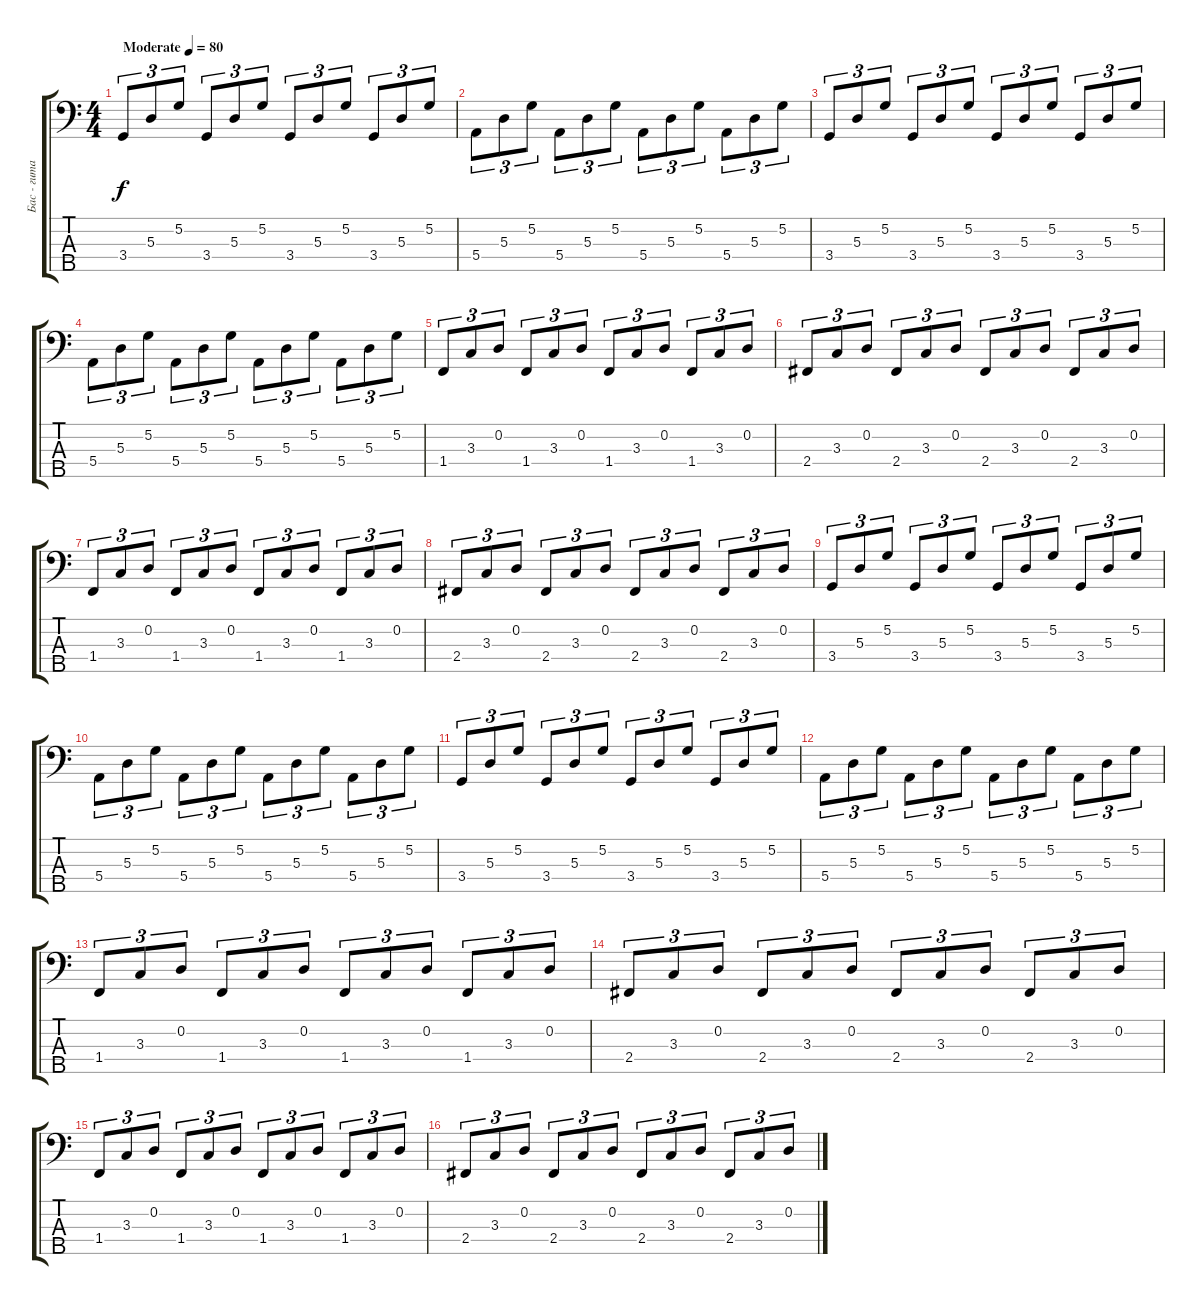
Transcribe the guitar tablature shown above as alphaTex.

\track ("Бас - гитара" "Бас - гита") {instrument electricbassfinger}
\staff {score tabs}
\tuning (G2 D2 A1 E1 B0) {hide}
\ts (4 4)
\tempo (80 "Moderate")
\clef f4
\ks c
3.4.8{tu (3 2) dy f instrument electricbassfinger} 5.3.8{tu (3 2)} 5.2.8{tu (3 2)} 3.4.8{tu (3 2)} 5.3.8{tu (3 2)} 5.2.8{tu (3 2)} 3.4.8{tu (3 2)} 5.3.8{tu (3 2)} 5.2.8{tu (3 2)} 3.4.8{tu (3 2)} 5.3.8{tu (3 2)} 5.2.8{tu (3 2)} |
5.4.8{tu (3 2)} 5.3.8{tu (3 2)} 5.2.8{tu (3 2)} 5.4.8{tu (3 2)} 5.3.8{tu (3 2)} 5.2.8{tu (3 2)} 5.4.8{tu (3 2)} 5.3.8{tu (3 2)} 5.2.8{tu (3 2)} 5.4.8{tu (3 2)} 5.3.8{tu (3 2)} 5.2.8{tu (3 2)} |
3.4.8{tu (3 2)} 5.3.8{tu (3 2)} 5.2.8{tu (3 2)} 3.4.8{tu (3 2)} 5.3.8{tu (3 2)} 5.2.8{tu (3 2)} 3.4.8{tu (3 2)} 5.3.8{tu (3 2)} 5.2.8{tu (3 2)} 3.4.8{tu (3 2)} 5.3.8{tu (3 2)} 5.2.8{tu (3 2)} |
5.4.8{tu (3 2)} 5.3.8{tu (3 2)} 5.2.8{tu (3 2)} 5.4.8{tu (3 2)} 5.3.8{tu (3 2)} 5.2.8{tu (3 2)} 5.4.8{tu (3 2)} 5.3.8{tu (3 2)} 5.2.8{tu (3 2)} 5.4.8{tu (3 2)} 5.3.8{tu (3 2)} 5.2.8{tu (3 2)} |
1.4.8{tu (3 2)} 3.3.8{tu (3 2)} 0.2.8{tu (3 2)} 1.4.8{tu (3 2)} 3.3.8{tu (3 2)} 0.2.8{tu (3 2)} 1.4.8{tu (3 2)} 3.3.8{tu (3 2)} 0.2.8{tu (3 2)} 1.4.8{tu (3 2)} 3.3.8{tu (3 2)} 0.2.8{tu (3 2)} |
2.4.8{tu (3 2)} 3.3.8{tu (3 2)} 0.2.8{tu (3 2)} 2.4.8{tu (3 2)} 3.3.8{tu (3 2)} 0.2.8{tu (3 2)} 2.4.8{tu (3 2)} 3.3.8{tu (3 2)} 0.2.8{tu (3 2)} 2.4.8{tu (3 2)} 3.3.8{tu (3 2)} 0.2.8{tu (3 2)} |
1.4.8{tu (3 2)} 3.3.8{tu (3 2)} 0.2.8{tu (3 2)} 1.4.8{tu (3 2)} 3.3.8{tu (3 2)} 0.2.8{tu (3 2)} 1.4.8{tu (3 2)} 3.3.8{tu (3 2)} 0.2.8{tu (3 2)} 1.4.8{tu (3 2)} 3.3.8{tu (3 2)} 0.2.8{tu (3 2)} |
2.4.8{tu (3 2)} 3.3.8{tu (3 2)} 0.2.8{tu (3 2)} 2.4.8{tu (3 2)} 3.3.8{tu (3 2)} 0.2.8{tu (3 2)} 2.4.8{tu (3 2)} 3.3.8{tu (3 2)} 0.2.8{tu (3 2)} 2.4.8{tu (3 2)} 3.3.8{tu (3 2)} 0.2.8{tu (3 2)} |
3.4.8{tu (3 2)} 5.3.8{tu (3 2)} 5.2.8{tu (3 2)} 3.4.8{tu (3 2)} 5.3.8{tu (3 2)} 5.2.8{tu (3 2)} 3.4.8{tu (3 2)} 5.3.8{tu (3 2)} 5.2.8{tu (3 2)} 3.4.8{tu (3 2)} 5.3.8{tu (3 2)} 5.2.8{tu (3 2)} |
5.4.8{tu (3 2)} 5.3.8{tu (3 2)} 5.2.8{tu (3 2)} 5.4.8{tu (3 2)} 5.3.8{tu (3 2)} 5.2.8{tu (3 2)} 5.4.8{tu (3 2)} 5.3.8{tu (3 2)} 5.2.8{tu (3 2)} 5.4.8{tu (3 2)} 5.3.8{tu (3 2)} 5.2.8{tu (3 2)} |
3.4.8{tu (3 2)} 5.3.8{tu (3 2)} 5.2.8{tu (3 2)} 3.4.8{tu (3 2)} 5.3.8{tu (3 2)} 5.2.8{tu (3 2)} 3.4.8{tu (3 2)} 5.3.8{tu (3 2)} 5.2.8{tu (3 2)} 3.4.8{tu (3 2)} 5.3.8{tu (3 2)} 5.2.8{tu (3 2)} |
5.4.8{tu (3 2)} 5.3.8{tu (3 2)} 5.2.8{tu (3 2)} 5.4.8{tu (3 2)} 5.3.8{tu (3 2)} 5.2.8{tu (3 2)} 5.4.8{tu (3 2)} 5.3.8{tu (3 2)} 5.2.8{tu (3 2)} 5.4.8{tu (3 2)} 5.3.8{tu (3 2)} 5.2.8{tu (3 2)} |
1.4.8{tu (3 2)} 3.3.8{tu (3 2)} 0.2.8{tu (3 2)} 1.4.8{tu (3 2)} 3.3.8{tu (3 2)} 0.2.8{tu (3 2)} 1.4.8{tu (3 2)} 3.3.8{tu (3 2)} 0.2.8{tu (3 2)} 1.4.8{tu (3 2)} 3.3.8{tu (3 2)} 0.2.8{tu (3 2)} |
2.4.8{tu (3 2)} 3.3.8{tu (3 2)} 0.2.8{tu (3 2)} 2.4.8{tu (3 2)} 3.3.8{tu (3 2)} 0.2.8{tu (3 2)} 2.4.8{tu (3 2)} 3.3.8{tu (3 2)} 0.2.8{tu (3 2)} 2.4.8{tu (3 2)} 3.3.8{tu (3 2)} 0.2.8{tu (3 2)} |
1.4.8{tu (3 2)} 3.3.8{tu (3 2)} 0.2.8{tu (3 2)} 1.4.8{tu (3 2)} 3.3.8{tu (3 2)} 0.2.8{tu (3 2)} 1.4.8{tu (3 2)} 3.3.8{tu (3 2)} 0.2.8{tu (3 2)} 1.4.8{tu (3 2)} 3.3.8{tu (3 2)} 0.2.8{tu (3 2)} |
2.4.8{tu (3 2)} 3.3.8{tu (3 2)} 0.2.8{tu (3 2)} 2.4.8{tu (3 2)} 3.3.8{tu (3 2)} 0.2.8{tu (3 2)} 2.4.8{tu (3 2)} 3.3.8{tu (3 2)} 0.2.8{tu (3 2)} 2.4.8{tu (3 2)} 3.3.8{tu (3 2)} 0.2.8{tu (3 2)}
